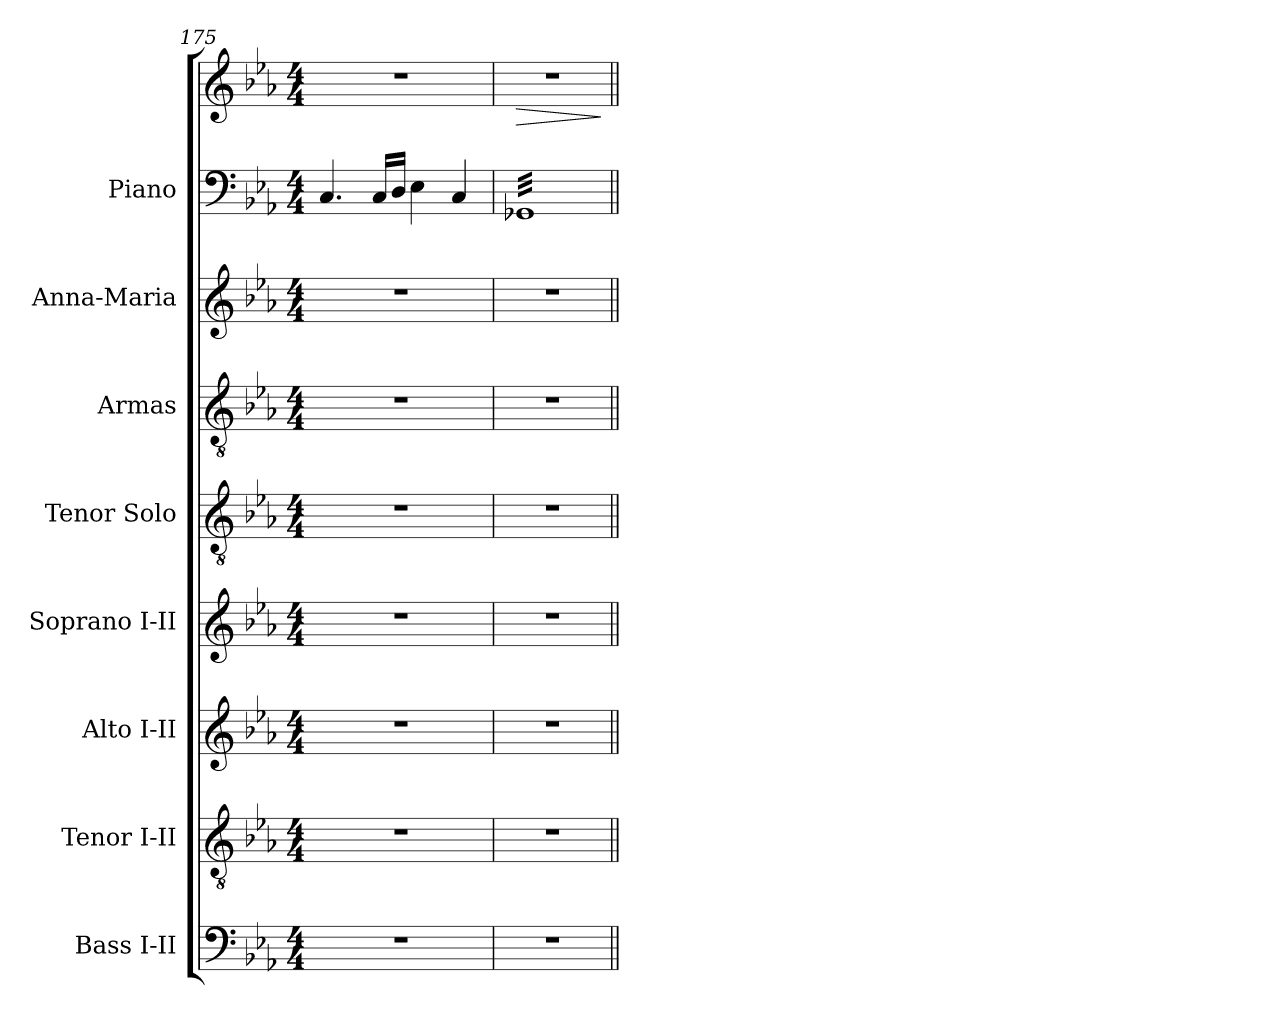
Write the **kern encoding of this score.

**kern	**kern	**kern	**kern	**kern	**kern	**kern	**kern	**kern	**dynam
*part8	*part7	*part6	*part5	*part4	*part3	*part2	*part1	*part1	*part1
*staff9	*staff8	*staff7	*staff6	*staff5	*staff4	*staff3	*staff2	*staff1	*staff1/2
*I"Bass I-II	*I"Tenor I-II	*I"Alto I-II	*I"Soprano I-II	*I"Tenor Solo	*I"Armas	*I"Anna-Maria	*I"Piano	*	*
*I'B.	*I'T.	*I'A.	*I'S.	*I'T. Solo	*I'Armas	*I'A-M	*I'Pno.	*	*
*clefF4	*clefGv2	*clefG2	*clefG2	*clefGv2	*clefGv2	*clefG2	*clefF4	*clefG2	*
*	*ITrd7c12	*	*	*ITrd7c12	*ITrd7c12	*	*	*	*
*k[b-e-a-]	*k[b-e-a-]	*k[b-e-a-]	*k[b-e-a-]	*k[b-e-a-]	*k[b-e-a-]	*k[b-e-a-]	*k[b-e-a-]	*k[b-e-a-]	*
*E-:	*E-:	*E-:	*E-:	*E-:	*E-:	*E-:	*E-:	*E-:	*
*M4/4	*M4/4	*M4/4	*M4/4	*M4/4	*M4/4	*M4/4	*M4/4	*M4/4	*
=175	=175	=175	=175	=175	=175	=175	=175	=175	=175
1r	1r	1r	1r	1r	1r	1r	4.Ci/	1r	.
.	.	.	.	.	.	.	16Ci/LL	.	.
.	.	.	.	.	.	.	16Di/JJ	.	.
.	.	.	.	.	.	.	4E-i\	.	.
.	.	.	.	.	.	.	4Ci/	.	.
=176	=176	=176	=176	=176	=176	=176	=176	=176	=176
!	!	!	!	!	!	!	!	!	!LO:HP:b
*	*	*	*	*	*	*	*tremolo	*	*
1r	1r	1r	1r	1r	1r	1r	32GG-XiLLL	1r	>
.	.	.	.	.	.	.	32GG-Xi	.	.
.	.	.	.	.	.	.	32GG-Xi	.	.
.	.	.	.	.	.	.	32GG-Xi	.	.
.	.	.	.	.	.	.	32GG-Xi	.	.
.	.	.	.	.	.	.	32GG-Xi	.	.
.	.	.	.	.	.	.	32GG-Xi	.	.
.	.	.	.	.	.	.	32GG-Xi	.	.
.	.	.	.	.	.	.	32GG-Xi	.	.
.	.	.	.	.	.	.	32GG-Xi	.	.
.	.	.	.	.	.	.	32GG-Xi	.	.
.	.	.	.	.	.	.	32GG-Xi	.	.
.	.	.	.	.	.	.	32GG-Xi	.	.
.	.	.	.	.	.	.	32GG-Xi	.	.
.	.	.	.	.	.	.	32GG-Xi	.	.
.	.	.	.	.	.	.	32GG-Xi	.	.
.	.	.	.	.	.	.	32GG-Xi	.	.
.	.	.	.	.	.	.	32GG-Xi	.	.
.	.	.	.	.	.	.	32GG-Xi	.	.
.	.	.	.	.	.	.	32GG-Xi	.	.
.	.	.	.	.	.	.	32GG-Xi	.	.
.	.	.	.	.	.	.	32GG-Xi	.	.
.	.	.	.	.	.	.	32GG-Xi	.	.
.	.	.	.	.	.	.	32GG-Xi	.	.
.	.	.	.	.	.	.	32GG-Xi	.	.
.	.	.	.	.	.	.	32GG-Xi	.	.
.	.	.	.	.	.	.	32GG-Xi	.	.
.	.	.	.	.	.	.	32GG-Xi	.	.
.	.	.	.	.	.	.	32GG-Xi	.	.
.	.	.	.	.	.	.	32GG-Xi	.	.
.	.	.	.	.	.	.	32GG-Xi	.	.
.	.	.	.	.	.	.	32GG-XiJJJ	.	.
*	*	*	*	*	*	*	*Xtremolo	*	*
.	.	.	.	.	.	.	.	.	]
=||	=||	=||	=||	=||	=||	=||	=||	=||	=||
*-	*-	*-	*-	*-	*-	*-	*-	*-	*-
